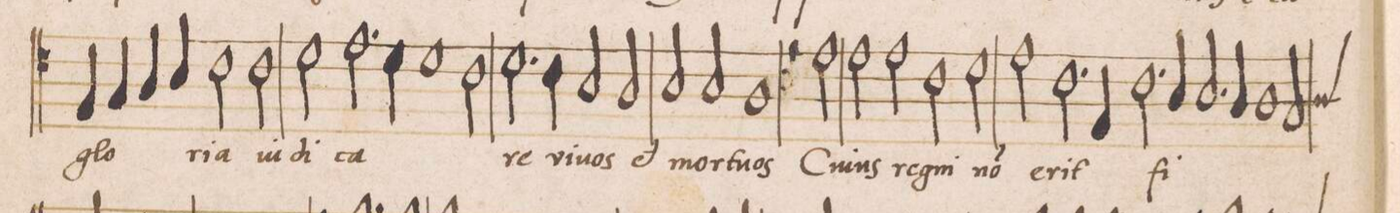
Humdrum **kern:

**kern	**text
*I"ALTVS	*
*clefC4	*
*k[]	*
*met(C|)	*
*M2/1	*
4F/	glo-
4G/	.
4A/	.
4B/	.
=82-	=82-
2c\	.
2c\	-ri-
2d\	-a
2.e\	iu-
=83-	=83-
4d\	.
1d	-di-
2c\	-ca-
=84-	=84-
2.d\	-re
4c\	vi-
2B/	-uos
2A/	et
=85-	=85-
2B/	mor-
2B/	-tu-
1A	-os
=86-	=86-
2r	.
2e\	Cu-
2e\	-ius
2e\	re-
=87-	=87-
2c\	-gni
2d\	n(on)
2e\	e-
2.c\	-rit
=88-	=88-
4F/	.
2.c\	fi-
4B/	.
2.B/	.
=89-	=89-
4A/	.
1A	.
*custos:A	*
2G/	.
=90-	=90-
*-	*-
